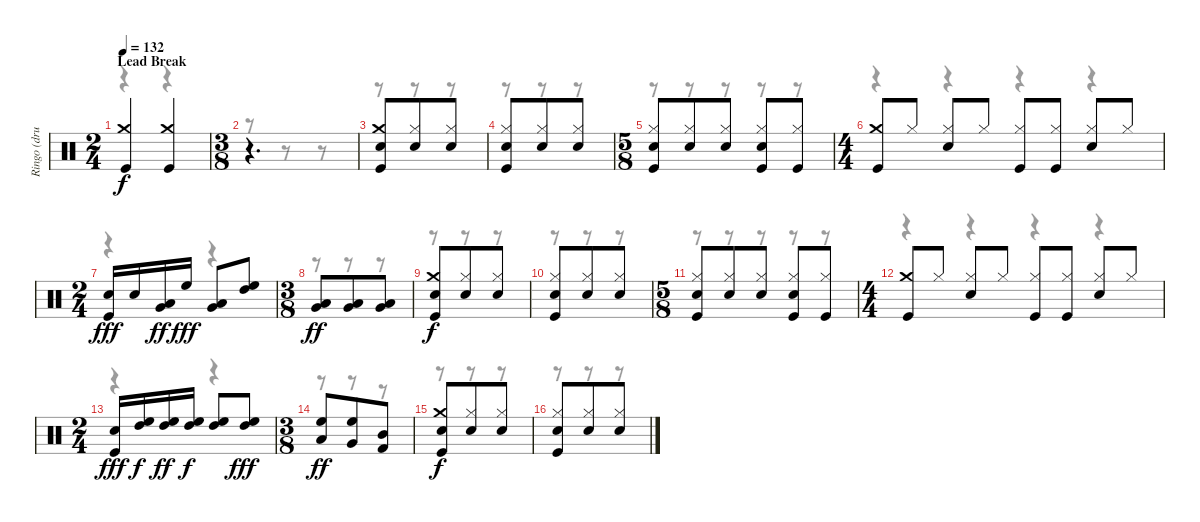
\track ("Ringo (drums)" "Ringo (dru") {instrument percussion}
\staff {score}
\articulation defaults
\voice
\ts (2 4)
\section ("" "Lead Break")
\tempo 132
\clef neutral
\ks c
("Crash medium (hit)" "Kick (hit)").4{dy f} ("Crash medium (hit)" "Kick (hit)").4 |
\ts (3 8)
r.4{d} |
("Crash medium (hit)" "Snare (hit) 2" "Kick (hit)").8 ("Hi-Hat (closed)" "Hand Clap (hit)").8 ("Hi-Hat (closed)" "Hand Clap (hit)").8 |
("Snare (hit) 2" "Kick (hit)" "Hi-Hat (closed)").8 ("Hi-Hat (closed)" "Hand Clap (hit)").8 ("Hi-Hat (closed)" "Hand Clap (hit)").8 |
\ts (5 8)
("Hi-Hat (closed)" "Snare (hit) 2" "Kick (hit)").8 ("Hi-Hat (closed)" "Hand Clap (hit)").8 ("Hi-Hat (closed)" "Hand Clap (hit)").8 ("Hi-Hat (closed)" "Snare (hit) 2" "Kick (hit)").8 ("Hi-Hat (closed)" "Kick (hit)").8 |
\ts (4 4)
("Crash medium (hit)" "Kick (hit)").8 "Hi-Hat (closed)".8 ("Hi-Hat (closed)" "Snare (hit) 2").8 "Hi-Hat (closed)".8 ("Hi-Hat (closed)" "Kick (hit)").8 ("Hi-Hat (closed)" "Kick (hit)").8 ("Hi-Hat (closed)" "Snare (hit) 2").8 "Hi-Hat (closed)".8 |
\ts (2 4)
("Snare (hit) 2" "Kick (hit)").16{dy fff} "Snare (hit) 2".16 ("Very Low Tom (hit)" "Low Floor Tom (hit)").16{dy ff} "High Floor Tom (hit)".16{dy fff} ("Low Floor Tom (hit)" "Very Low Tom (hit)").8 ("High Floor Tom (hit)" "High Tom (hit)").8 |
\ts (3 8)
("Very Low Tom (hit)" "Low Floor Tom (hit)").8{dy ff} ("Very Low Tom (hit)" "Low Floor Tom (hit)").8 ("Very Low Tom (hit)" "Low Floor Tom (hit)").8 |
("Crash medium (hit)" "Snare (hit) 2" "Kick (hit)").8{dy f} ("Hi-Hat (closed)" "Hand Clap (hit)").8 ("Hi-Hat (closed)" "Hand Clap (hit)").8 |
("Snare (hit) 2" "Kick (hit)" "Hi-Hat (closed)").8 ("Hi-Hat (closed)" "Hand Clap (hit)").8 ("Hi-Hat (closed)" "Hand Clap (hit)").8 |
\ts (5 8)
("Hi-Hat (closed)" "Snare (hit) 2" "Kick (hit)").8 ("Hi-Hat (closed)" "Hand Clap (hit)").8 ("Hi-Hat (closed)" "Hand Clap (hit)").8 ("Hi-Hat (closed)" "Snare (hit) 2" "Kick (hit)").8 ("Hi-Hat (closed)" "Kick (hit)").8 |
\ts (4 4)
("Crash medium (hit)" "Kick (hit)").8 "Hi-Hat (closed)".8 ("Hi-Hat (closed)" "Snare (hit) 2").8 "Hi-Hat (closed)".8 ("Hi-Hat (closed)" "Kick (hit)").8 ("Hi-Hat (closed)" "Kick (hit)").8 ("Hi-Hat (closed)" "Snare (hit) 2").8 "Hi-Hat (closed)".8 |
\ts (2 4)
("Snare (hit) 2" "Kick (hit)").16{dy fff} ("High Tom (hit)" "High Floor Tom (hit)").16{dy f} ("High Tom (hit)" "High Floor Tom (hit)").16{dy ff} ("High Tom (hit)" "High Floor Tom (hit)").16{dy f} ("High Tom (hit)" "High Floor Tom (hit)").8 ("High Tom (hit)" "High Floor Tom (hit)").8{dy fff} |
\ts (3 8)
("High Floor Tom (hit)" "Low Tom (hit)").8{dy ff} ("High Floor Tom (hit)" "Very Low Tom (hit)").8 ("Kick (hit) 2" "Mid Tom (hit)").8 |
("Crash medium (hit)" "Snare (hit) 2" "Kick (hit)").8{dy f} ("Hi-Hat (closed)" "Hand Clap (hit)").8 ("Hi-Hat (closed)" "Hand Clap (hit)").8 |
("Snare (hit) 2" "Kick (hit)" "Hi-Hat (closed)").8 ("Hi-Hat (closed)" "Hand Clap (hit)").8 ("Hi-Hat (closed)" "Hand Clap (hit)").8
\voice
\clef neutral
\ottava regular
\simile none
\ks c
r.4{dy f} r.4 |
r.8 r.8 r.8 |
r.8 r.8 r.8 |
r.8 r.8 r.8 |
r.8 r.8 r.8 r.8 r.8 |
r.4 r.4 r.4 r.4 |
r.4 r.4 |
r.8 r.8 r.8 |
r.8 r.8 r.8 |
r.8 r.8 r.8 |
r.8 r.8 r.8 r.8 r.8 |
r.4 r.4 r.4 r.4 |
r.4 r.4 |
r.8 r.8 r.8 |
r.8 r.8 r.8 |
r.8 r.8 r.8
